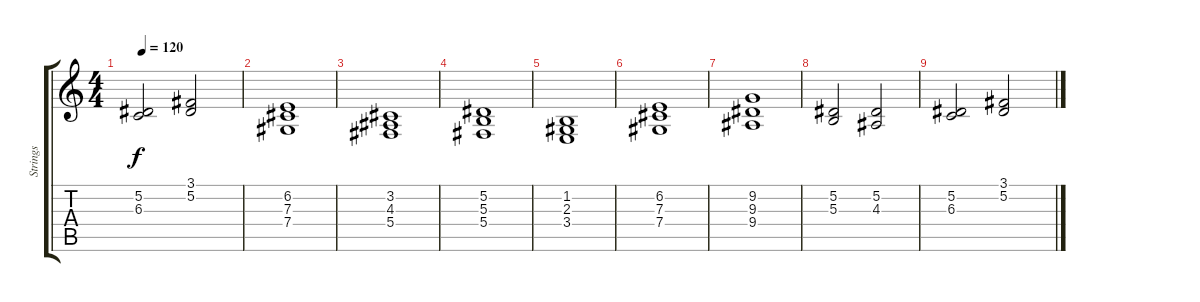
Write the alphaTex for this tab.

\track ("Strings" "Strings") {instrument stringensemble1}
\staff {score tabs}
\tuning (Eb4 Bb3 Gb3 Db3 Ab2 Eb2) {hide}
\ts (4 4)
\tempo 120
\clef g2
\ks c
(5.2 6.3).2{dy f} (3.1 5.2).2 |
(6.2 7.3 7.4).1 |
(3.2 4.3 5.4).1 |
(5.2 5.3 5.4).1 |
(1.2 2.3 3.4).1 |
(6.2 7.3 7.4).1 |
(9.2 9.3 9.4).1 |
(5.2 5.3).2 (5.2 4.3).2 |
(5.2 6.3).2 (3.1 5.2).2
